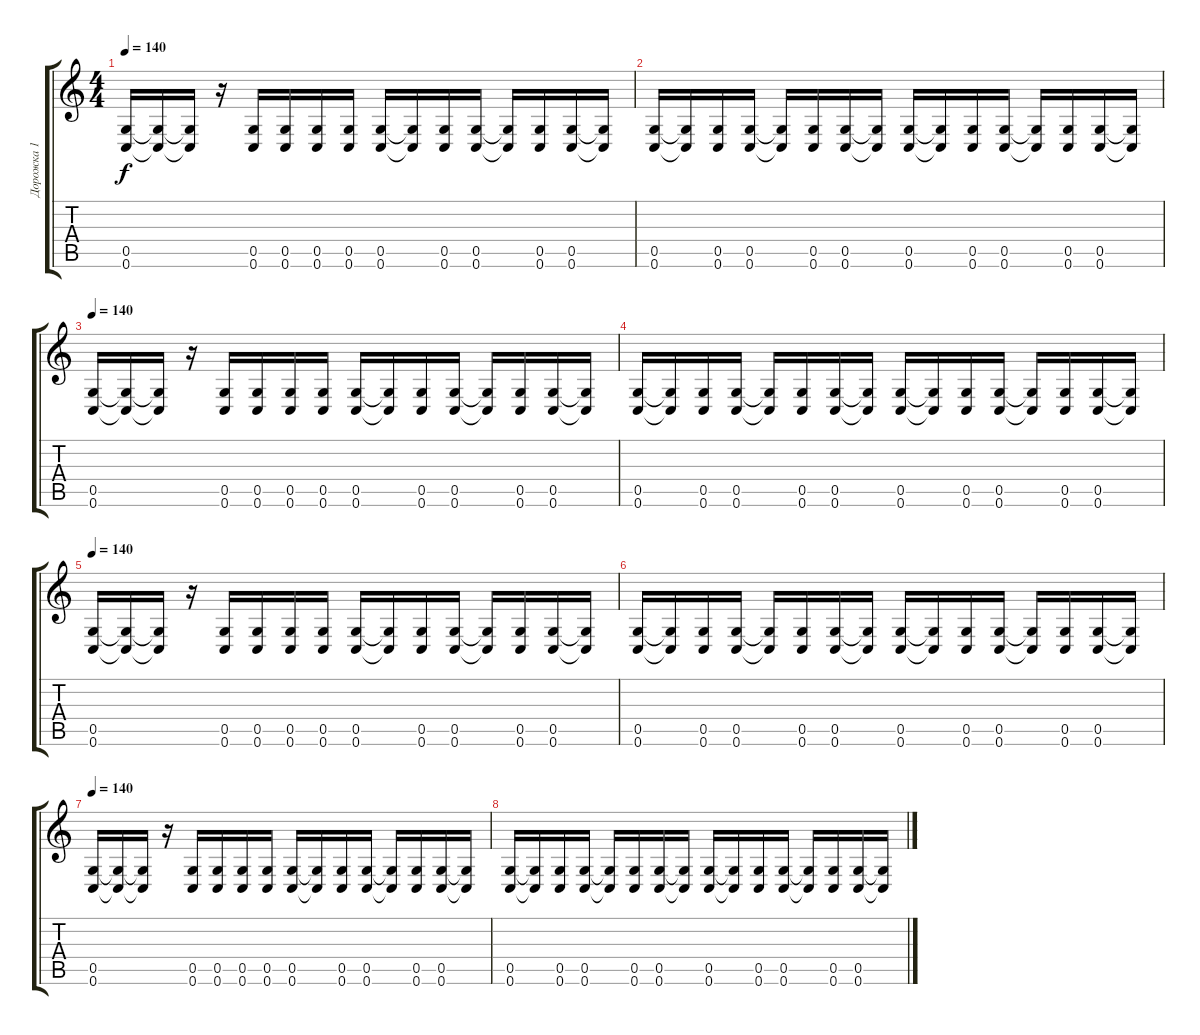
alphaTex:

\track ("Дорожка 1" "Дорожка 1") {instrument distortionguitar}
\staff {score tabs}
\tuning (D4 A3 F3 C3 G2 C2) {hide}
\ts (4 4)
\tempo 140
\clef g2
\ks c
(0.5 0.6).16{dy f} (0.5{t} 0.6{t}).16 (0.5{t} 0.6{t}).16 r.16 (0.5 0.6).16 (0.5 0.6).16 (0.5 0.6).16 (0.5 0.6).16 (0.5 0.6).16 (0.5{t} 0.6{t}).16 (0.5 0.6).16 (0.5 0.6).16 (0.5{t} 0.6{t}).16 (0.5 0.6).16 (0.5 0.6).16 (0.5{t} 0.6{t}).16 |
(0.5 0.6).16 (0.5{t} 0.6{t}).16 (0.5 0.6).16 (0.5 0.6).16 (0.5{t} 0.6{t}).16 (0.5 0.6).16 (0.5 0.6).16 (0.5{t} 0.6{t}).16 (0.5 0.6).16 (0.5{t} 0.6{t}).16 (0.5 0.6).16 (0.5 0.6).16 (0.5{t} 0.6{t}).16 (0.5 0.6).16 (0.5 0.6).16 (0.5{t} 0.6{t}).16 |
\tempo 140
(0.5 0.6).16 (0.5{t} 0.6{t}).16 (0.5{t} 0.6{t}).16 r.16 (0.5 0.6).16 (0.5 0.6).16 (0.5 0.6).16 (0.5 0.6).16 (0.5 0.6).16 (0.5{t} 0.6{t}).16 (0.5 0.6).16 (0.5 0.6).16 (0.5{t} 0.6{t}).16 (0.5 0.6).16 (0.5 0.6).16 (0.5{t} 0.6{t}).16 |
(0.5 0.6).16 (0.5{t} 0.6{t}).16 (0.5 0.6).16 (0.5 0.6).16 (0.5{t} 0.6{t}).16 (0.5 0.6).16 (0.5 0.6).16 (0.5{t} 0.6{t}).16 (0.5 0.6).16 (0.5{t} 0.6{t}).16 (0.5 0.6).16 (0.5 0.6).16 (0.5{t} 0.6{t}).16 (0.5 0.6).16 (0.5 0.6).16 (0.5{t} 0.6{t}).16 |
\tempo 140
(0.5 0.6).16 (0.5{t} 0.6{t}).16 (0.5{t} 0.6{t}).16 r.16 (0.5 0.6).16 (0.5 0.6).16 (0.5 0.6).16 (0.5 0.6).16 (0.5 0.6).16 (0.5{t} 0.6{t}).16 (0.5 0.6).16 (0.5 0.6).16 (0.5{t} 0.6{t}).16 (0.5 0.6).16 (0.5 0.6).16 (0.5{t} 0.6{t}).16 |
(0.5 0.6).16 (0.5{t} 0.6{t}).16 (0.5 0.6).16 (0.5 0.6).16 (0.5{t} 0.6{t}).16 (0.5 0.6).16 (0.5 0.6).16 (0.5{t} 0.6{t}).16 (0.5 0.6).16 (0.5{t} 0.6{t}).16 (0.5 0.6).16 (0.5 0.6).16 (0.5{t} 0.6{t}).16 (0.5 0.6).16 (0.5 0.6).16 (0.5{t} 0.6{t}).16 |
\tempo 140
(0.5 0.6).16 (0.5{t} 0.6{t}).16 (0.5{t} 0.6{t}).16 r.16 (0.5 0.6).16 (0.5 0.6).16 (0.5 0.6).16 (0.5 0.6).16 (0.5 0.6).16 (0.5{t} 0.6{t}).16 (0.5 0.6).16 (0.5 0.6).16 (0.5{t} 0.6{t}).16 (0.5 0.6).16 (0.5 0.6).16 (0.5{t} 0.6{t}).16 |
(0.5 0.6).16 (0.5{t} 0.6{t}).16 (0.5 0.6).16 (0.5 0.6).16 (0.5{t} 0.6{t}).16 (0.5 0.6).16 (0.5 0.6).16 (0.5{t} 0.6{t}).16 (0.5 0.6).16 (0.5{t} 0.6{t}).16 (0.5 0.6).16 (0.5 0.6).16 (0.5{t} 0.6{t}).16 (0.5 0.6).16 (0.5 0.6).16 (0.5{t} 0.6{t}).16
